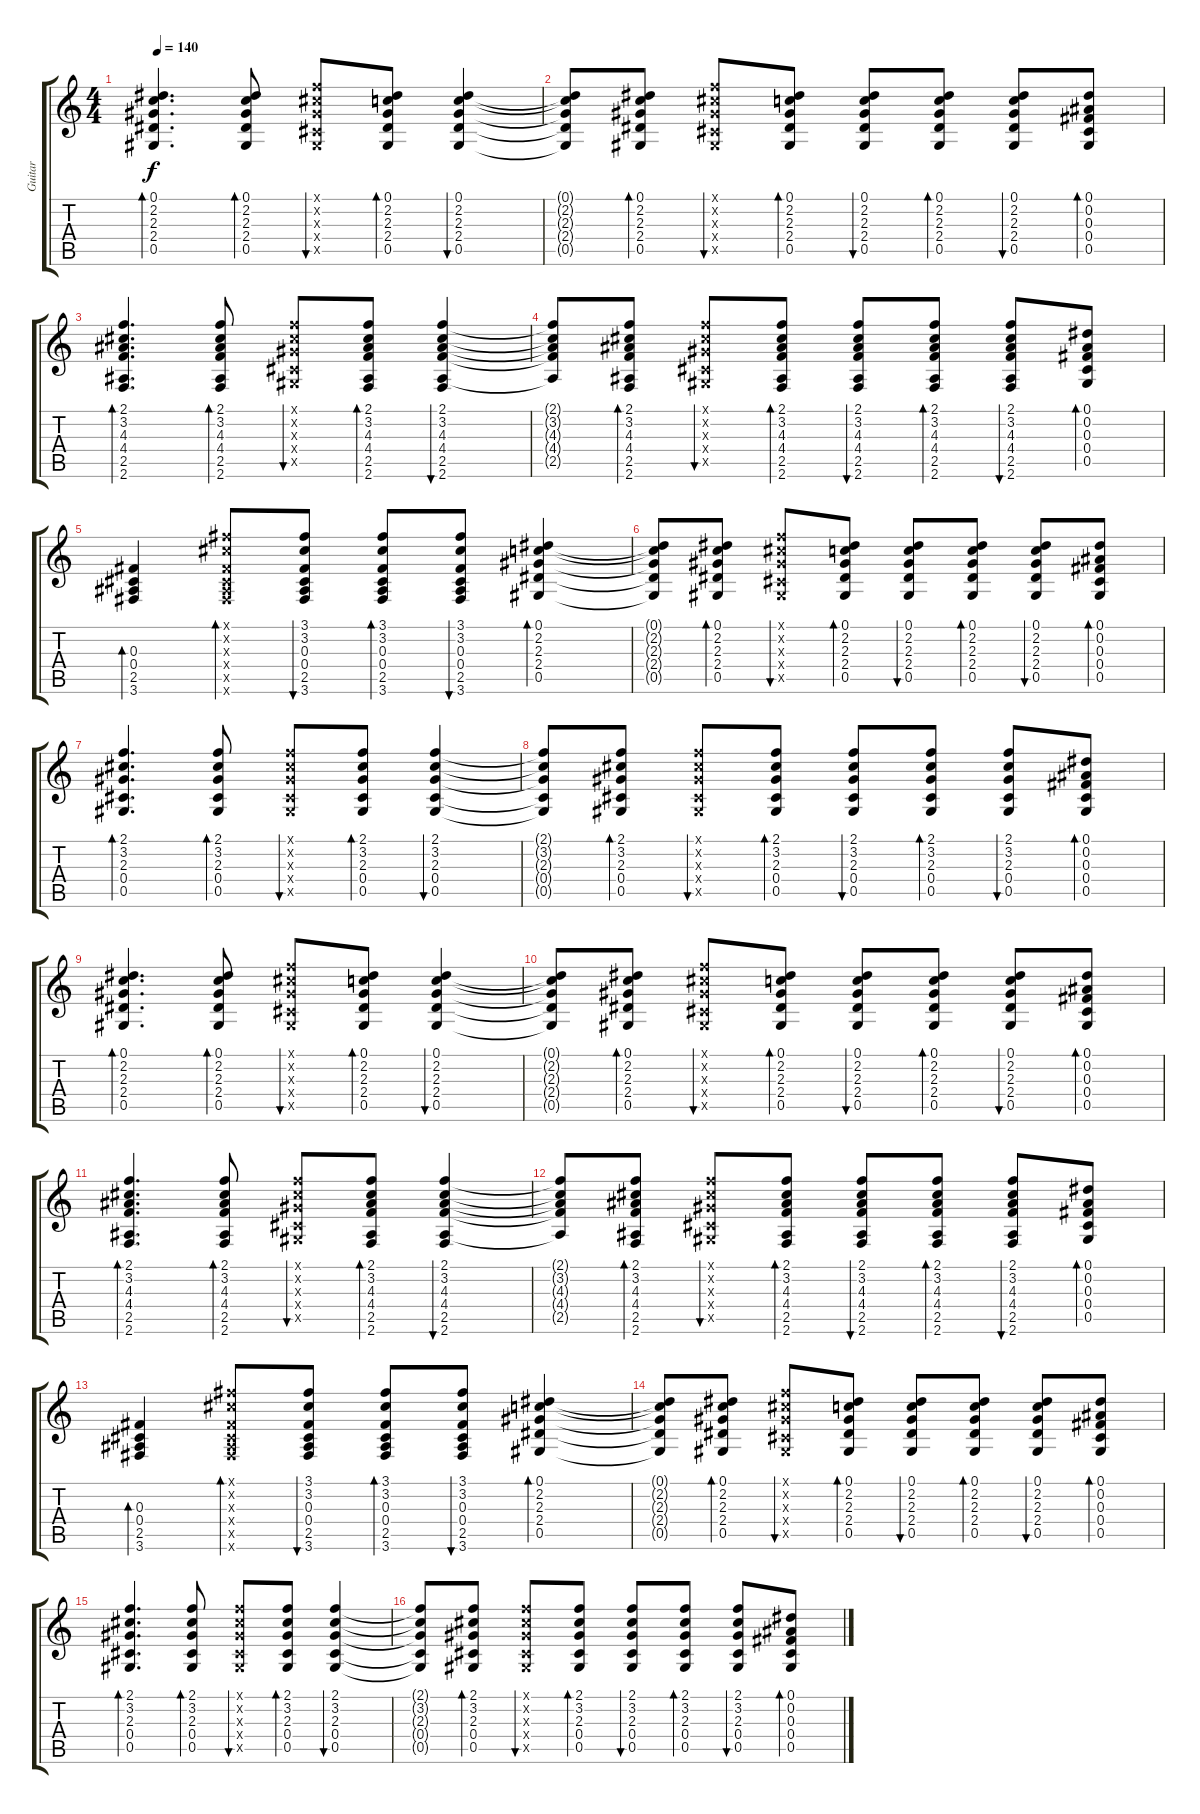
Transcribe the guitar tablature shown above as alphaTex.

\track ("Guitar" "Guitar") {instrument acousticguitarsteel}
\staff {score tabs}
\tuning (Eb4 Bb3 Gb3 Db3 Ab2 Eb2) {hide}
\ts (4 4)
\tempo 140
\clef g2
\ks c
(0.1 2.2 2.3 2.4 0.5).4{d bd 120 dy f} (0.1 2.2 2.3 2.4 0.5).8{bd 60} (2.1{x} 3.2{x} 2.3{x} 0.4{x} 0.5{x}).8{bu 60} (0.1 2.2 2.3 2.4 0.5).8{bd 120} (0.1 2.2 2.3 2.4 0.5).4{bu 120} |
(0.1{t} 2.2{t} 2.3{t} 2.4{t} 0.5{t}).8 (0.1 2.2 2.3 2.4 0.5).8{bd 120} (2.1{x} 3.2{x} 2.3{x} 0.4{x} 0.5{x}).8{bu 60} (0.1 2.2 2.3 2.4 0.5).8{bd 60} (0.1 2.2 2.3 2.4 0.5).8{bu 120} (0.1 2.2 2.3 2.4 0.5).8{bd 120} (0.1 2.2 2.3 2.4 0.5).8{bu 120} (0.1 0.2 0.3 0.4 0.5).8{bd 60} |
(2.1 3.2 4.3 4.4 2.5 2.6).4{d bd 120} (2.1 3.2 4.3 4.4 2.5 2.6).8{bd 60} (2.1{x} 3.2{x} 2.3{x} 0.4{x} 0.5{x}).8{bu 60} (2.1 3.2 4.3 4.4 2.5 2.6).8{bd 120} (2.1 3.2 4.3 4.4 2.5 2.6).4{bu 120} |
(2.1{t} 3.2{t} 4.3{t} 4.4{t} 2.5{t}).8 (2.1 3.2 4.3 4.4 2.5 2.6).8{bd 120} (2.1{x} 3.2{x} 2.3{x} 0.4{x} 0.5{x}).8{bu 60} (2.1 3.2 4.3 4.4 2.5 2.6).8{bd 60} (2.1 3.2 4.3 4.4 2.5 2.6).8{bu 120} (2.1 3.2 4.3 4.4 2.5 2.6).8{bd 120} (2.1 3.2 4.3 4.4 2.5 2.6).8{bu 120} (0.1 0.2 0.3 0.4 0.5).8{bd 60} |
(0.3 0.4 2.5 3.6).4{bd 120} (3.1{x} 3.2{x} 0.3{x} 0.4{x} 2.5{x} 3.6{x}).8{bd 60} (3.1 3.2 0.3 0.4 2.5 3.6).8{bu 60} (3.1 3.2 0.3 0.4 2.5 3.6).8{bd 60} (3.1 3.2 0.3 0.4 2.5 3.6).8{bu 60} (0.1 2.2 2.3 2.4 0.5).4{bd 60} |
(0.1{t} 2.2{t} 2.3{t} 2.4{t} 0.5{t}).8 (0.1 2.2 2.3 2.4 0.5).8{bd 120} (2.1{x} 3.2{x} 2.3{x} 0.4{x} 0.5{x}).8{bu 60} (0.1 2.2 2.3 2.4 0.5).8{bd 60} (0.1 2.2 2.3 2.4 0.5).8{bu 120} (0.1 2.2 2.3 2.4 0.5).8{bd 120} (0.1 2.2 2.3 2.4 0.5).8{bu 120} (0.1 0.2 0.3 0.4 0.5).8{bd 60} |
(2.1 3.2 2.3 0.4 0.5).4{d bd 120} (2.1 3.2 2.3 0.4 0.5).8{bd 60} (2.1{x} 3.2{x} 2.3{x} 0.4{x} 0.5{x}).8{bu 60} (2.1 3.2 2.3 0.4 0.5).8{bd 120} (2.1 3.2 2.3 0.4 0.5).4{bu 120} |
(2.1{t} 3.2{t} 2.3{t} 0.4{t} 0.5{t}).8 (2.1 3.2 2.3 0.4 0.5).8{bd 120} (2.1{x} 3.2{x} 2.3{x} 0.4{x} 0.5{x}).8{bu 60} (2.1 3.2 2.3 0.4 0.5).8{bd 60} (2.1 3.2 2.3 0.4 0.5).8{bu 120} (2.1 3.2 2.3 0.4 0.5).8{bd 120} (2.1 3.2 2.3 0.4 0.5).8{bu 120} (0.1 0.2 0.3 0.4 0.5).8{bd 60} |
(0.1 2.2 2.3 2.4 0.5).4{d bd 120} (0.1 2.2 2.3 2.4 0.5).8{bd 60} (2.1{x} 3.2{x} 2.3{x} 0.4{x} 0.5{x}).8{bu 60} (0.1 2.2 2.3 2.4 0.5).8{bd 120} (0.1 2.2 2.3 2.4 0.5).4{bu 120} |
(0.1{t} 2.2{t} 2.3{t} 2.4{t} 0.5{t}).8 (0.1 2.2 2.3 2.4 0.5).8{bd 120} (2.1{x} 3.2{x} 2.3{x} 0.4{x} 0.5{x}).8{bu 60} (0.1 2.2 2.3 2.4 0.5).8{bd 60} (0.1 2.2 2.3 2.4 0.5).8{bu 120} (0.1 2.2 2.3 2.4 0.5).8{bd 120} (0.1 2.2 2.3 2.4 0.5).8{bu 120} (0.1 0.2 0.3 0.4 0.5).8{bd 60} |
(2.1 3.2 4.3 4.4 2.5 2.6).4{d bd 120} (2.1 3.2 4.3 4.4 2.5 2.6).8{bd 60} (2.1{x} 3.2{x} 2.3{x} 0.4{x} 0.5{x}).8{bu 60} (2.1 3.2 4.3 4.4 2.5 2.6).8{bd 120} (2.1 3.2 4.3 4.4 2.5 2.6).4{bu 120} |
(2.1{t} 3.2{t} 4.3{t} 4.4{t} 2.5{t}).8 (2.1 3.2 4.3 4.4 2.5 2.6).8{bd 120} (2.1{x} 3.2{x} 2.3{x} 0.4{x} 0.5{x}).8{bu 60} (2.1 3.2 4.3 4.4 2.5 2.6).8{bd 60} (2.1 3.2 4.3 4.4 2.5 2.6).8{bu 120} (2.1 3.2 4.3 4.4 2.5 2.6).8{bd 120} (2.1 3.2 4.3 4.4 2.5 2.6).8{bu 120} (0.1 0.2 0.3 0.4 0.5).8{bd 60} |
(0.3 0.4 2.5 3.6).4{bd 120} (3.1{x} 3.2{x} 0.3{x} 0.4{x} 2.5{x} 3.6{x}).8{bd 60} (3.1 3.2 0.3 0.4 2.5 3.6).8{bu 60} (3.1 3.2 0.3 0.4 2.5 3.6).8{bd 60} (3.1 3.2 0.3 0.4 2.5 3.6).8{bu 60} (0.1 2.2 2.3 2.4 0.5).4{bd 60} |
(0.1{t} 2.2{t} 2.3{t} 2.4{t} 0.5{t}).8 (0.1 2.2 2.3 2.4 0.5).8{bd 120} (2.1{x} 3.2{x} 2.3{x} 0.4{x} 0.5{x}).8{bu 60} (0.1 2.2 2.3 2.4 0.5).8{bd 60} (0.1 2.2 2.3 2.4 0.5).8{bu 120} (0.1 2.2 2.3 2.4 0.5).8{bd 120} (0.1 2.2 2.3 2.4 0.5).8{bu 120} (0.1 0.2 0.3 0.4 0.5).8{bd 60} |
(2.1 3.2 2.3 0.4 0.5).4{d bd 120} (2.1 3.2 2.3 0.4 0.5).8{bd 60} (2.1{x} 3.2{x} 2.3{x} 0.4{x} 0.5{x}).8{bu 60} (2.1 3.2 2.3 0.4 0.5).8{bd 120} (2.1 3.2 2.3 0.4 0.5).4{bu 120} |
(2.1{t} 3.2{t} 2.3{t} 0.4{t} 0.5{t}).8 (2.1 3.2 2.3 0.4 0.5).8{bd 120} (2.1{x} 3.2{x} 2.3{x} 0.4{x} 0.5{x}).8{bu 60} (2.1 3.2 2.3 0.4 0.5).8{bd 60} (2.1 3.2 2.3 0.4 0.5).8{bu 120} (2.1 3.2 2.3 0.4 0.5).8{bd 120} (2.1 3.2 2.3 0.4 0.5).8{bu 120} (0.1 0.2 0.3 0.4 0.5).8{bd 60}
